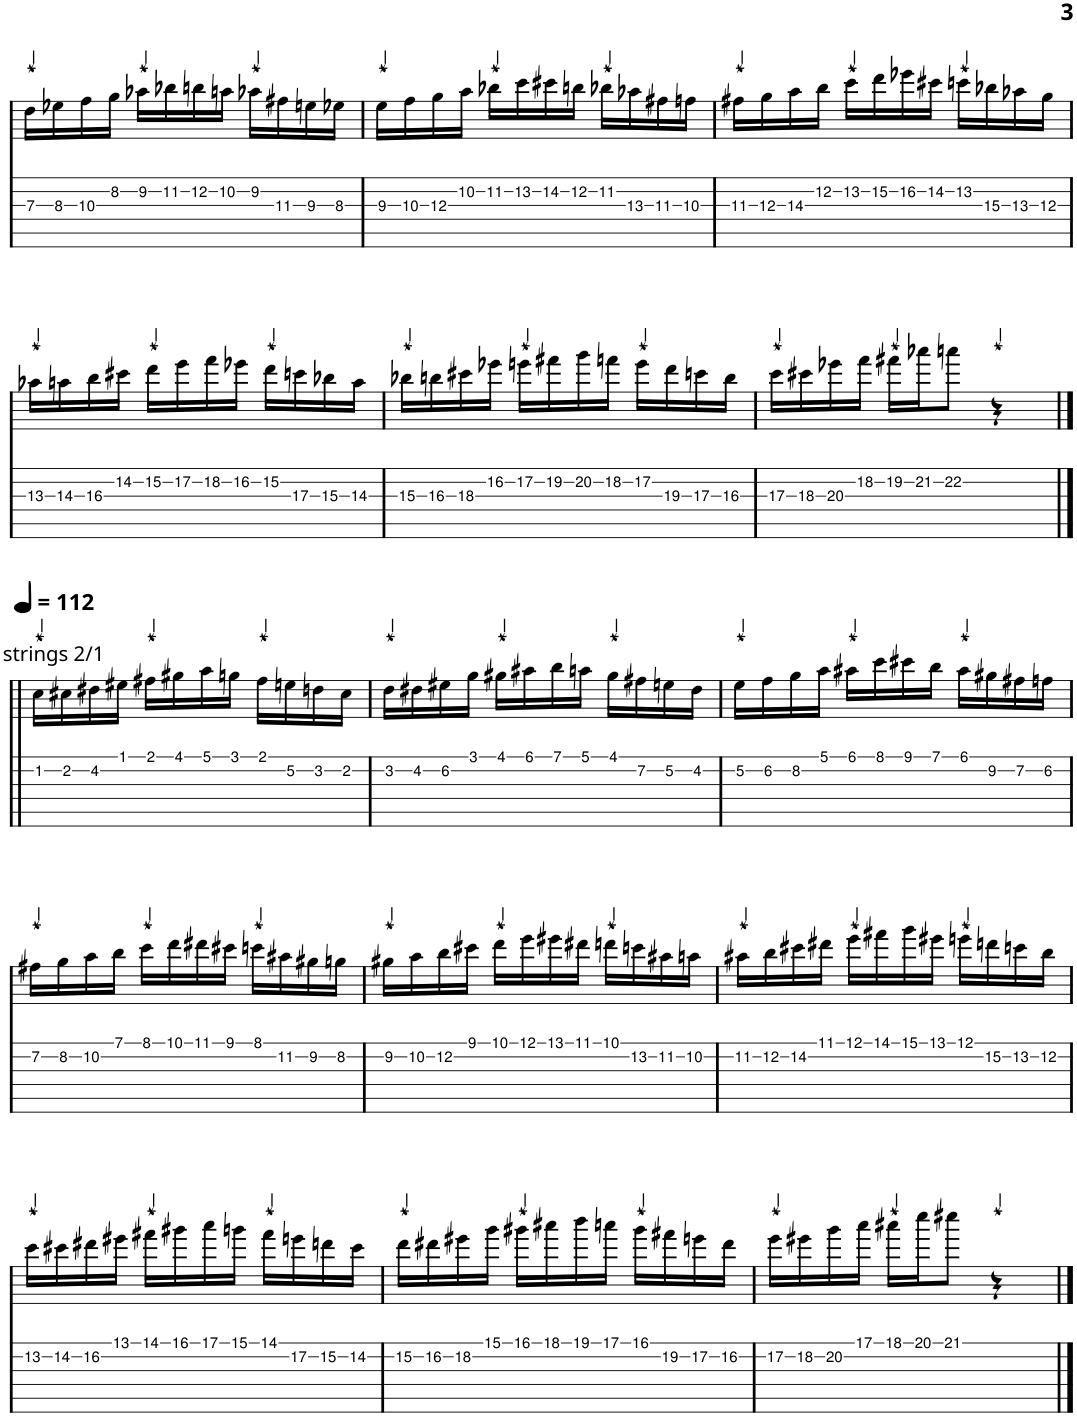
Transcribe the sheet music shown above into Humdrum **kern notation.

**kern	**kern	**kern
*part2	*part2	*part1
*staff3	*staff2	*staff1
*I"Electric Guitar	*	*I"Triangle
*I'Elec Gtr	*	*I'Tri
!!LO:PB:g=z
*	*clefGv2	*clefX
*k[]	*k[]	*k[]
*M3/4	*M3/4	*M3/4
=31	=31	=31
16d!LL	16d!\LL	4Rff/
16e-X!J	16e-X!\	.
16f!L	16f!\	.
16g!JJ	16g!\JJ	.
16a-X!LL	16a-X!\LL	4Rff/
16b-!J	16b-X!\	.
16b#X!L	16bn!\	.
16a!JJ	16an!\JJ	.
16a-!LL	16a-X!\LL	4Rff/
16f#X!J	16f#X!\	.
16en!L	16en!\	.
16e-X!JJ	16e-X!\JJ	.
=32-	=32-	=32-
16e!LL	16e!\LL	4Rff/
16f!J	16f!\	.
16g!L	16g!\	.
16a!JJ	16a!\JJ	.
16b-!LL	16b-X!\LL	4Rff/
16cc!J	16cc!\	.
16cc#X!L	16cc#X!\	.
16b#X!JJ	16bn!\JJ	.
16b-X!LL	16b-X!\LL	4Rff/
16a-X!J	16a-X!\	.
16f#X!L	16f#X!\	.
16fn!JJ	16fn!\JJ	.
=33-	=33-	=33-
16f#X!LL	16f#X!\LL	4Rff/
16g!J	16g!\	.
16a!L	16a!\	.
16b#X!JJ	16b!\JJ	.
16cc!LL	16cc!\LL	4Rff/
16dd!J	16dd!\	.
16ee-X!L	16ee-X!\	.
16cc#X!JJ	16cc#X!\JJ	.
16ccn!LL	16ccn!\LL	4Rff/
16b-X!J	16b-X!\	.
16a-X!L	16a-X!\	.
16gn!JJ	16g!\JJ	.
!!LO:LB:g=z
=34-	=34-	=34-
16a-X!LL	16a-X!\LL	4Rff/
16a!J	16an!\	.
16b#X!L	16b!\	.
16cc#X!JJ	16cc#X!\JJ	.
16dd!LL	16dd!\LL	4Rff/
16ee!J	16ee!\	.
16ff!L	16ff!\	.
16ee-X!JJ	16ee-X!\JJ	.
16ddn!LL	16dd!\LL	4Rff/
16ccn!J	16ccn!\	.
16b-X!L	16b-X!\	.
16a!JJ	16a!\JJ	.
=35-	=35-	=35-
16b-!LL	16b-X!\LL	4Rff/
16b#X!J	16bn!\	.
16cc#X!L	16cc#X!\	.
16ee-X!JJ	16ee-X!\JJ	.
16ee!LL	16een!\LL	4Rff/
16ff#X!J	16ff#X!\	.
16gg!L	16gg!\	.
16ffn!JJ	16ffn!\JJ	.
16ee!LL	16ee!\LL	4Rff/
16ddn!J	16dd!\	.
16ccn!L	16ccn!\	.
16b!JJ	16b!\JJ	.
=36-	=36-	=36-
16cc!LL	16cc!\LL	4Rff/
16cc#X!J	16cc#X!\	.
16ee-X!L	16ee-X!\	.
16ff!JJ	16ff!\JJ	.
16ff#X!LL	16ff#X!\LL	4Rff/
16aa-X!J	16aa-X!\J	.
8aa!J	8aan!\J	.
4r	4r	4Rff/
!!LO:LB:g=z
=37-	=37-	=37-
*	*	*MM112
!	!LO:TX:a:t=strings 2/1	!
16c-X!LL	16c!\LL	4Rff/
16c#X!J	16c#X!\	.
16d#!L	16d#X!\	.
16e#X!JJ	16e#X!\JJ	.
16f#!LL	16f#X!\LL	4Rff/
16g#!J	16g#X!\	.
16a!L	16a!\	.
16g-X!JJ	16gn!\JJ	.
16f#!LL	16f#!\LL	4Rff/
16en!J	16en!\	.
16d-X!L	16dn!\	.
16c#!JJ	16c#!\JJ	.
=38-	=38-	=38-
16d-X!LL	16d!\LL	4Rff/
16d#X!J	16d#X!\	.
16e#X!L	16e#X!\	.
16g-X!JJ	16g!\JJ	.
16g#X!LL	16g#X!\LL	4Rff/
16a#X!J	16a#X!\	.
16b!L	16b!\	.
16an!JJ	16an!\JJ	.
16g#!LL	16g#!\LL	4Rff/
16f#!J	16f#X!\	.
16en!L	16en!\	.
16d#!JJ	16d#!\JJ	.
=39-	=39-	=39-
16e!LL	16e!\LL	4Rff/
16f-X!J	16f!\	.
16g-X!L	16g!\	.
16a!JJ	16a!\JJ	.
16a#X!LL	16a#X!\LL	4Rff/
16cc-X!J	16cc!\	.
16cc#X!L	16cc#X!\	.
16b!JJ	16b!\JJ	.
16a#!LL	16a#!\LL	4Rff/
16g#X!J	16g#X!\	.
16f#X!L	16f#X!\	.
16f-X!JJ	16fn!\JJ	.
!!LO:LB:g=z
=40-	=40-	=40-
16f#!LL	16f#X!\LL	4Rff/
16g-X!J	16g!\	.
16a!L	16a!\	.
16b!JJ	16b!\JJ	.
16cc-X!LL	16cc!\LL	4Rff/
16dd-X!J	16dd!\	.
16dd#X!L	16dd#X!\	.
16cc#X!JJ	16cc#X!\JJ	.
16cc-X!LL	16ccn!\LL	4Rff/
16a#X!J	16a#X!\	.
16g#X!L	16g#X!\	.
16g-X!JJ	16gn!\JJ	.
=41-	=41-	=41-
16g#!LL	16g#X!\LL	4Rff/
16a!J	16a!\	.
16b!L	16b!\	.
16cc#!JJ	16cc#X!\JJ	.
16dd-X!LL	16dd!\LL	4Rff/
16ee!J	16ee!\	.
16ee#X!L	16ee#X!\	.
16dd#X!JJ	16dd#X!\JJ	.
16dd-X!LL	16ddn!\LL	4Rff/
16cc-X!J	16ccn!\	.
16a#X!L	16a#X!\	.
16an!JJ	16an!\JJ	.
=42-	=42-	=42-
16a#X!LL	16a#X!\LL	4Rff/
16b!J	16b!\	.
16cc#!L	16cc#X!\	.
16dd#!JJ	16dd#X!\JJ	.
16ee!LL	16ee!\LL	4Rff/
16ff#!J	16ff#X!\	.
16gg-X!L	16gg!\	.
16ee#X!JJ	16ee#X!\JJ	.
16een!LL	16een!\LL	4Rff/
16dd-X!J	16ddn!\	.
16cc-X!L	16ccn!\	.
16b!JJ	16b!\JJ	.
!!LO:LB:g=z
=43-	=43-	=43-
16cc-X!LL	16cc!\LL	4Rff/
16cc#X!J	16cc#X!\	.
16dd#!L	16dd#X!\	.
16ee#X!JJ	16ee#X!\JJ	.
16ff#!LL	16ff#X!\LL	4Rff/
16gg#!J	16gg#X!\	.
16aa!L	16aa!\	.
16gg-X!JJ	16ggn!\JJ	.
16ff#!LL	16ff#!\LL	4Rff/
16een!J	16een!\	.
16dd-X!L	16ddn!\	.
16cc#!JJ	16cc#!\JJ	.
=44-	=44-	=44-
16dd-X!LL	16dd!\LL	4Rff/
16dd#X!J	16dd#X!\	.
16ee#X!L	16ee#X!\	.
16gg-X!JJ	16gg!\JJ	.
16gg#X!LL	16gg#X!\LL	4Rff/
16aa#X!J	16aa#X!\	.
16bb!L	16bb!\	.
16aan!JJ	16aan!\JJ	.
16gg#!LL	16gg#!\LL	4Rff/
16ff#!J	16ff#X!\	.
16een!L	16een!\	.
16dd#!JJ	16dd#!\JJ	.
=45-	=45-	=45-
16ee!LL	16ee!\LL	4Rff/
16ee#X!J	16ee#X!\	.
16gg-X!L	16gg!\	.
16aa!JJ	16aa!\JJ	.
16aa#X!LL	16aa#X!\LL	4Rff/
16ccc-X!J	16ccc!\J	.
8ccc#X!J	8ccc#X!\J	.
4r	4r	4Rff/
=-	=-	=-
*-	*-	*-
